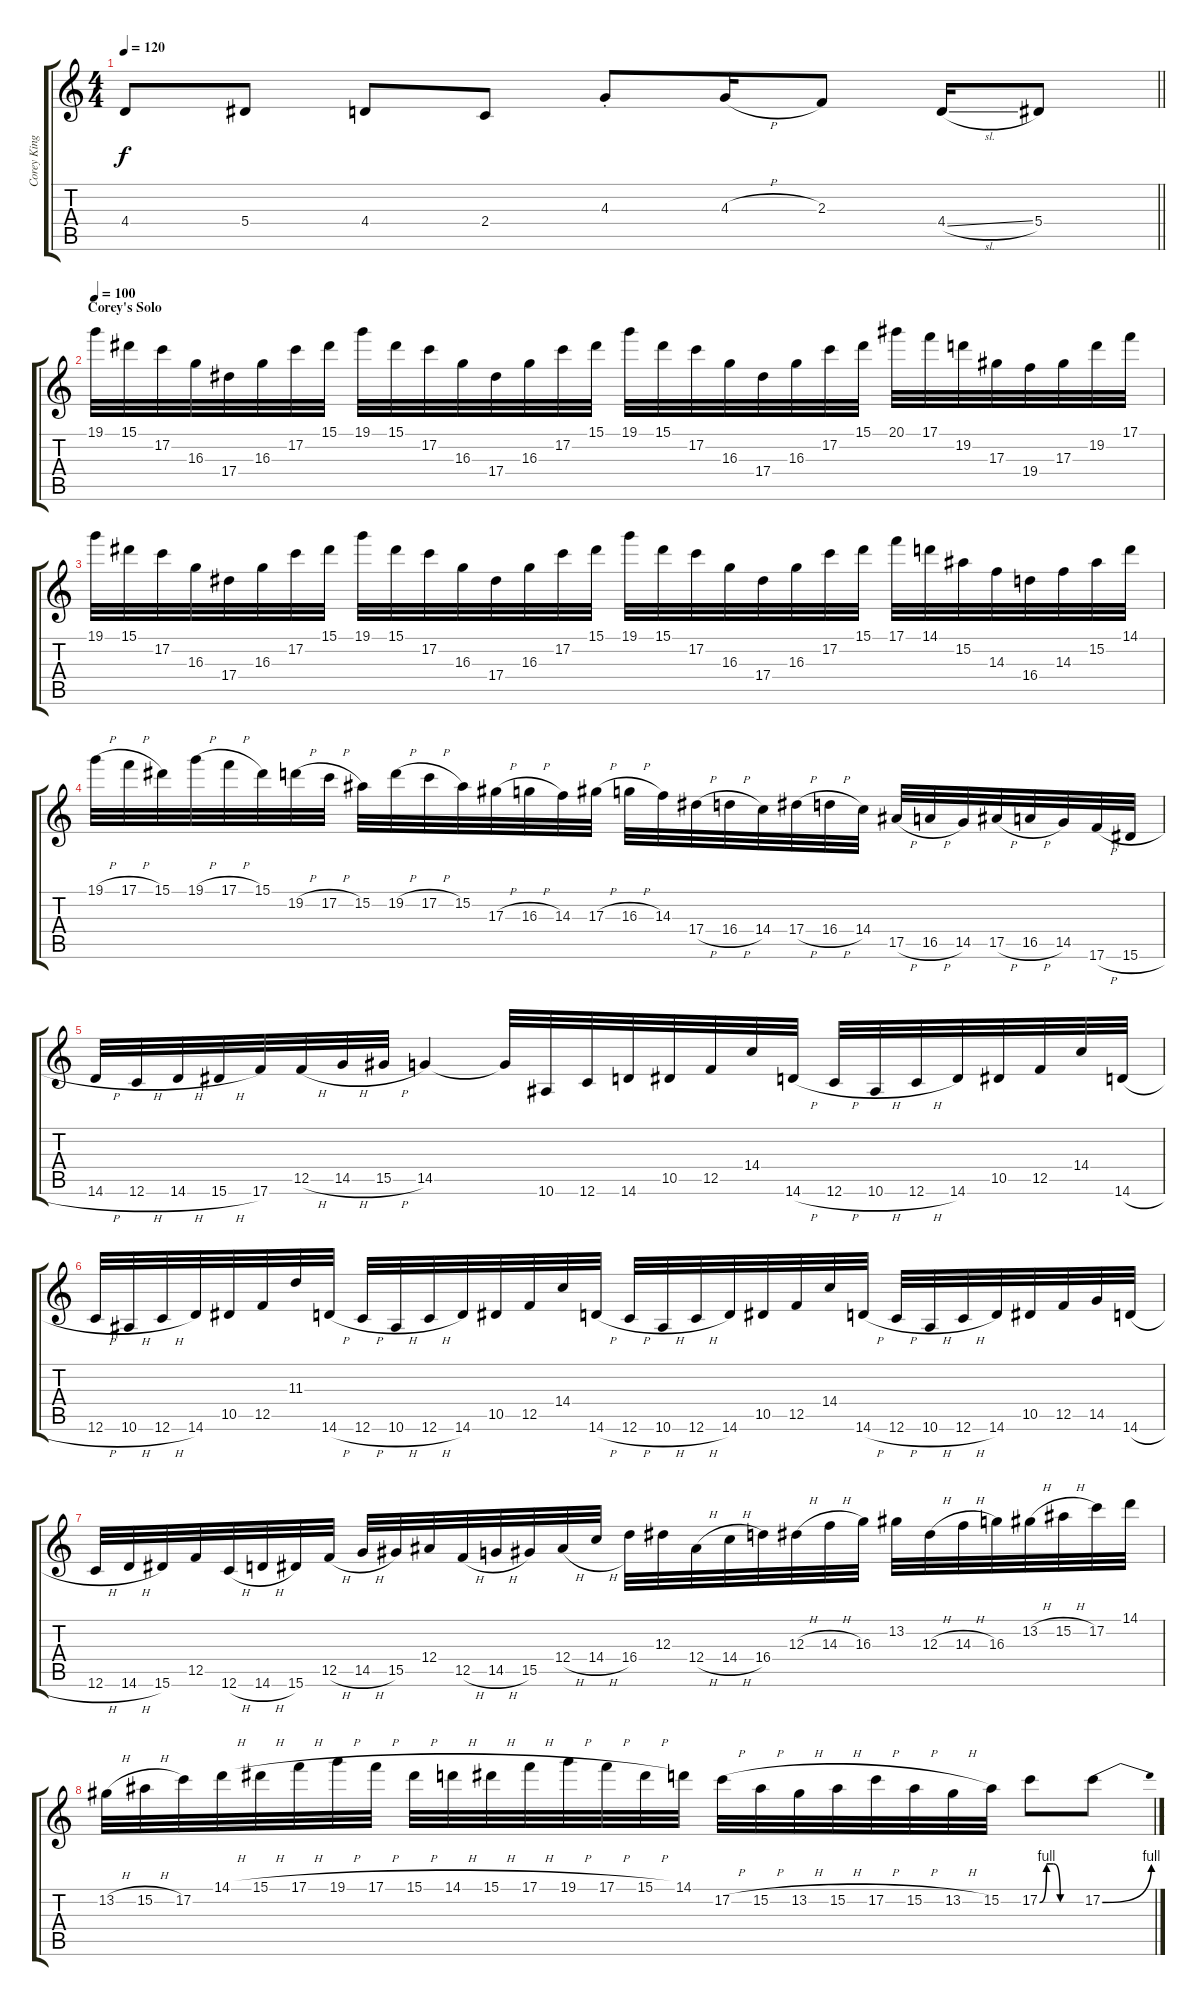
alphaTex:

\track ("Corey King Beaulieu" "Corey King") {instrument overdrivenguitar}
\staff {score tabs}
\tuning (C4 G3 Eb3 Bb2 F2 C2) {hide}
\ts (4 4)
\tempo 120
\clef g2
\barLineRight lightlight
\ks c
4.4.8{dy f} 5.4.8 4.4.8 2.4.8 4.3{st}.8 4.3{h}.16 2.3.8 4.4{sl}.16 5.4.8 |
\section ("" "Corey's Solo")
\tempo 100
19.1.32 15.1.32 17.2.32 16.3.32 17.4.32 16.3.32 17.2.32 15.1.32 19.1.32 15.1.32 17.2.32 16.3.32 17.4.32 16.3.32 17.2.32 15.1.32 19.1.32 15.1.32 17.2.32 16.3.32 17.4.32 16.3.32 17.2.32 15.1.32 20.1.32 17.1.32 19.2.32 17.3.32 19.4.32 17.3.32 19.2.32 17.1.32 |
19.1.32 15.1.32 17.2.32 16.3.32 17.4.32 16.3.32 17.2.32 15.1.32 19.1.32 15.1.32 17.2.32 16.3.32 17.4.32 16.3.32 17.2.32 15.1.32 19.1.32 15.1.32 17.2.32 16.3.32 17.4.32 16.3.32 17.2.32 15.1.32 17.1.32 14.1.32 15.2.32 14.3.32 16.4.32 14.3.32 15.2.32 14.1.32 |
19.1{h}.32 17.1{h}.32 15.1.32 19.1{h}.32 17.1{h}.32 15.1.32 19.2{h}.32 17.2{h}.32 15.2.32 19.2{h}.32 17.2{h}.32 15.2.32 17.3{h}.32 16.3{h}.32 14.3.32 17.3{h}.32 16.3{h}.32 14.3.32 17.4{h}.32 16.4{h}.32 14.4.32 17.4{h}.32 16.4{h}.32 14.4.32 17.5{h}.32 16.5{h}.32 14.5.32 17.5{h}.32 16.5{h}.32 14.5.32 17.6{h}.32 15.6{h}.32 |
14.6{h}.32 12.6{h}.32 14.6{h}.32 15.6{h}.32 17.6.32 12.5{h}.32 14.5{h}.32 15.5{h}.32 14.5.4 14.5{t}.32 10.6.32 12.6.32 14.6.32 10.5.32 12.5.32 14.4.32 14.6{h}.32 12.6{h}.32 10.6{h}.32 12.6{h}.32 14.6.32 10.5.32 12.5.32 14.4.32 14.6{h}.32 |
12.6{h}.32 10.6{h}.32 12.6{h}.32 14.6.32 10.5.32 12.5.32 11.3.32 14.6{h}.32 12.6{h}.32 10.6{h}.32 12.6{h}.32 14.6.32 10.5.32 12.5.32 14.4.32 14.6{h}.32 12.6{h}.32 10.6{h}.32 12.6{h}.32 14.6.32 10.5.32 12.5.32 14.4.32 14.6{h}.32 12.6{h}.32 10.6{h}.32 12.6{h}.32 14.6.32 10.5.32 12.5.32 14.5.32 14.6{h}.32 |
12.6{h}.32 14.6{h}.32 15.6.32 12.5.32 12.6{h}.32 14.6{h}.32 15.6.32 12.5{h}.32 14.5{h}.32 15.5.32 12.4.32 12.5{h}.32 14.5{h}.32 15.5.32 12.4{h}.32 14.4{h}.32 16.4.32 12.3.32 12.4{h}.32 14.4{h}.32 16.4.32 12.3{h}.32 14.3{h}.32 16.3.32 13.2.32 12.3{h}.32 14.3{h}.32 16.3.32 13.2{h}.32 15.2{h}.32 17.2.32 14.1.32 |
13.2{h}.32 15.2{h}.32 17.2.32 14.1{h}.32 15.1{h}.32 17.1{h}.32 19.1{h}.32 17.1{h}.32 15.1{h}.32 14.1{h}.32 15.1{h}.32 17.1{h}.32 19.1{h}.32 17.1{h}.32 15.1{h}.32 14.1.32 17.2{h}.32 15.2{h}.32 13.2{h}.32 15.2{h}.32 17.2{h}.32 15.2{h}.32 13.2{h}.32 15.2.32 17.2{be (custom 0 0 10 4 20 4 30 0 60 0)}.8 17.2{be (bend 0 0 60 4)}.8
